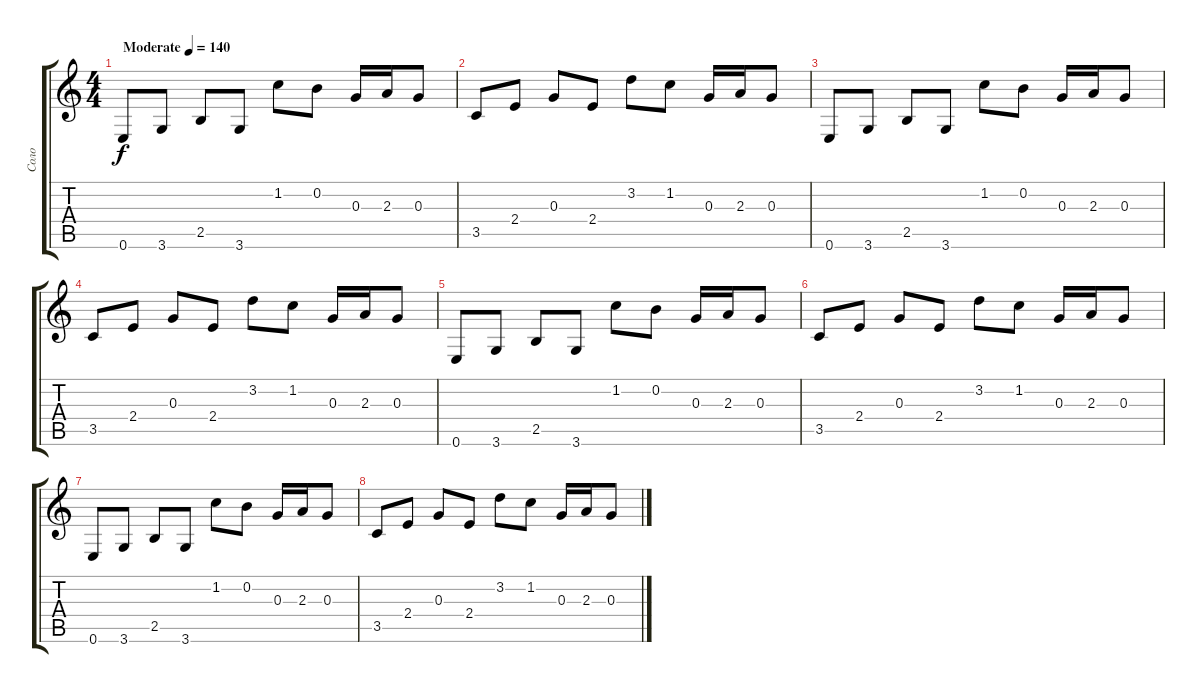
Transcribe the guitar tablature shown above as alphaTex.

\track ("Соло" "Соло") {instrument overdrivenguitar}
\staff {score tabs}
\tuning (E4 B3 G3 D3 A2 E2) {hide}
\ts (4 4)
\tempo (140 "Moderate")
\clef g2
\ks c
0.6.8{dy f instrument overdrivenguitar} 3.6.8 2.5.8 3.6.8 1.2.8 0.2.8 0.3.16 2.3.16 0.3.8 |
3.5.8 2.4.8 0.3.8 2.4.8 3.2.8 1.2.8 0.3.16 2.3.16 0.3.8 |
0.6.8 3.6.8 2.5.8 3.6.8 1.2.8 0.2.8 0.3.16 2.3.16 0.3.8 |
3.5.8 2.4.8 0.3.8 2.4.8 3.2.8 1.2.8 0.3.16 2.3.16 0.3.8 |
0.6.8 3.6.8 2.5.8 3.6.8 1.2.8 0.2.8 0.3.16 2.3.16 0.3.8 |
3.5.8 2.4.8 0.3.8 2.4.8 3.2.8 1.2.8 0.3.16 2.3.16 0.3.8 |
0.6.8 3.6.8 2.5.8 3.6.8 1.2.8 0.2.8 0.3.16 2.3.16 0.3.8 |
3.5.8 2.4.8 0.3.8 2.4.8 3.2.8 1.2.8 0.3.16 2.3.16 0.3.8
